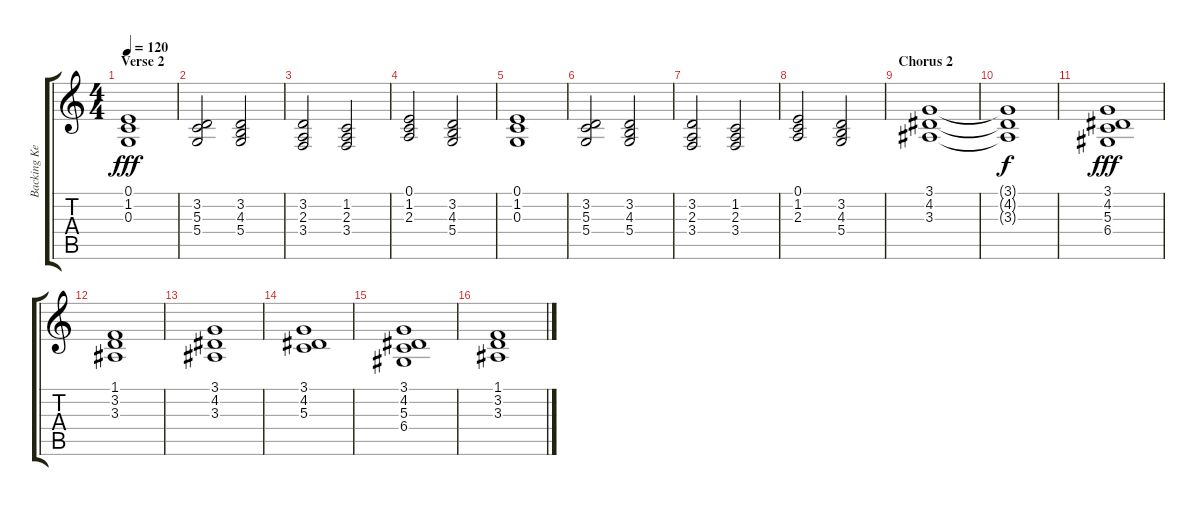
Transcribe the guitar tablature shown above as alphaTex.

\track ("Backing Keyboards" "Backing Ke") {instrument stringensemble1}
\staff {score tabs}
\tuning (E4 B3 G3 D3 A2 E2) {hide}
\ts (4 4)
\section ("" "Verse 2")
\tempo 120
\clef g2
\ks c
(0.1 1.2 0.3).1{dy fff} |
(3.2 5.3 5.4).2 (3.2 4.3 5.4).2 |
(3.2 2.3 3.4).2 (1.2 2.3 3.4).2 |
(0.1 1.2 2.3).2 (3.2 4.3 5.4).2 |
(0.1 1.2 0.3).1 |
(3.2 5.3 5.4).2 (3.2 4.3 5.4).2 |
(3.2 2.3 3.4).2 (1.2 2.3 3.4).2 |
(0.1 1.2 2.3).2 (3.2 4.3 5.4).2 |
\section ("" "Chorus 2")
(3.1 4.2 3.3).1 |
(3.1{t} 4.2{t} 3.3{t}).1{dy f} |
(3.1 4.2 5.3 6.4).1{dy fff} |
(1.1 3.2 3.3).1 |
(3.1 4.2 3.3).1 |
(3.1 4.2 5.3).1 |
(3.1 4.2 5.3 6.4).1 |
(1.1 3.2 3.3).1
